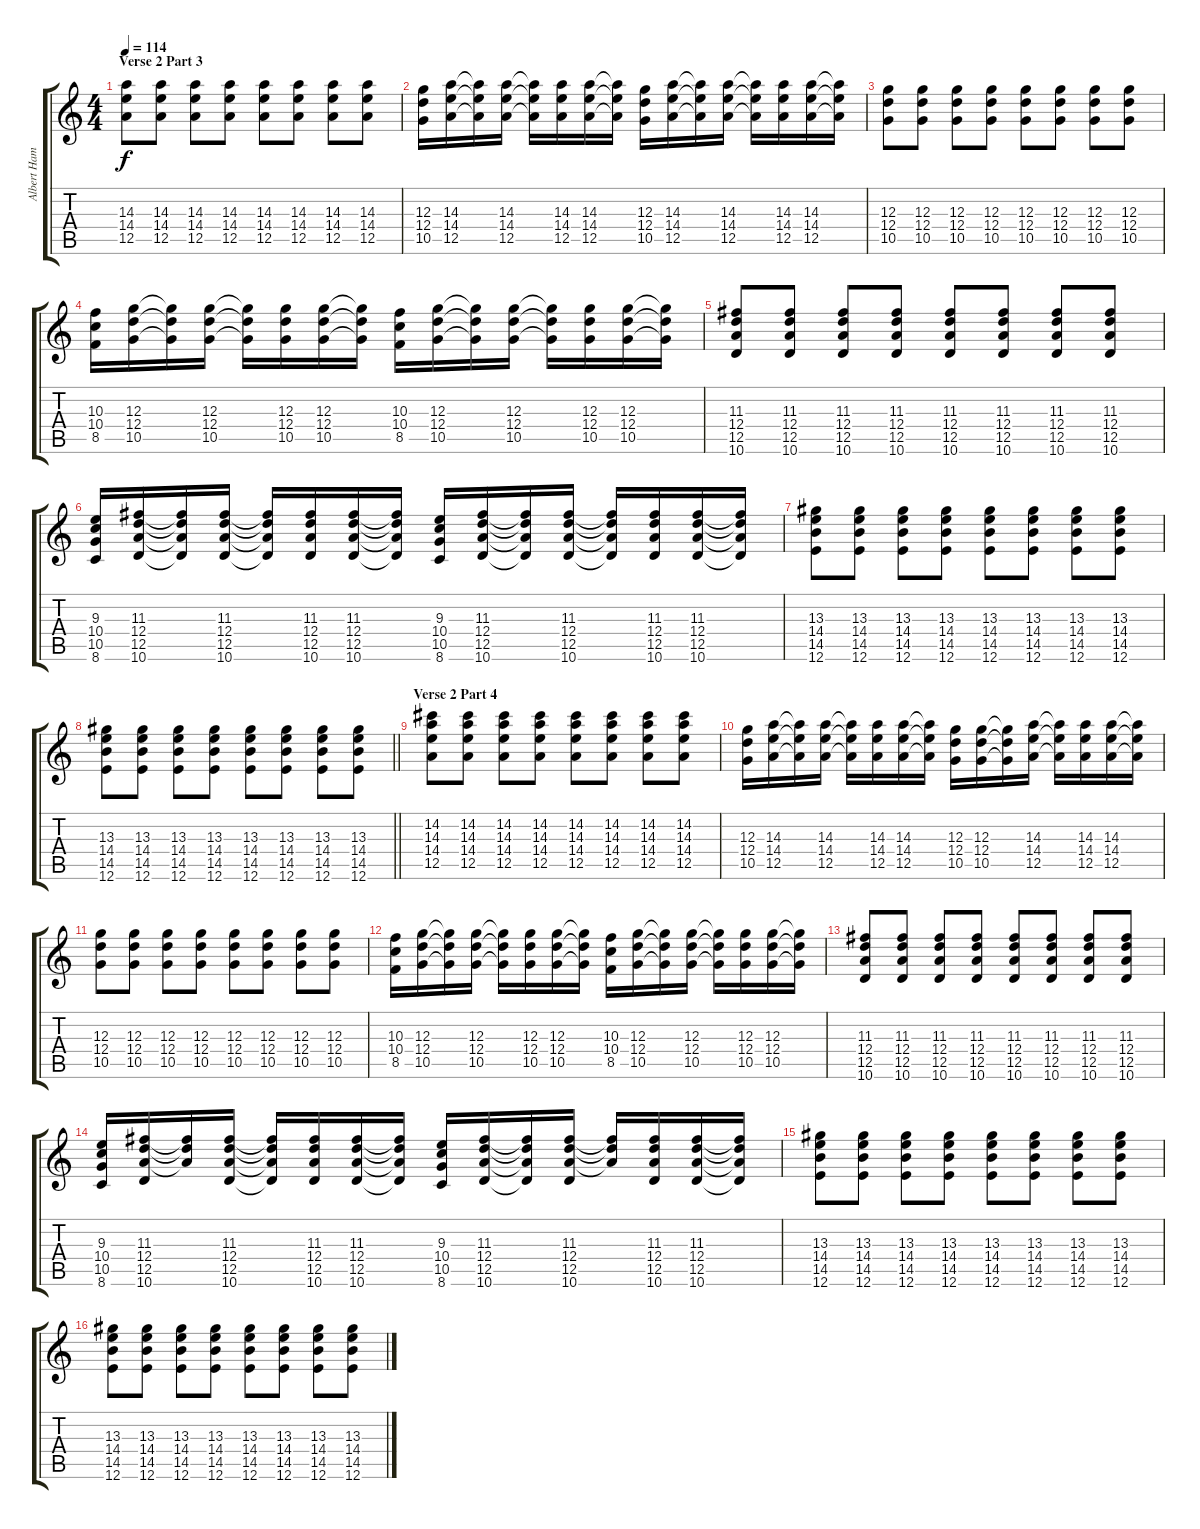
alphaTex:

\track ("Albert Hammond Jr." "Albert Ham") {instrument electricguitarclean}
\staff {score tabs}
\tuning (E4 B3 G3 D3 A2 E2) {hide}
\ts (4 4)
\section ("" "Verse 2 Part 3")
\tempo 114
\clef g2
\ks c
(14.3 14.4 12.5).8{dy f} (14.3 14.4 12.5).8 (14.3 14.4 12.5).8 (14.3 14.4 12.5).8 (14.3 14.4 12.5).8 (14.3 14.4 12.5).8 (14.3 14.4 12.5).8 (14.3 14.4 12.5).8 |
(12.3 12.4 10.5).16 (14.3 14.4 12.5).16 (14.3{t} 14.4{t} 12.5{t}).16 (14.3 14.4 12.5).16 (14.3{t} 14.4{t} 12.5{t}).16 (14.3 14.4 12.5).16 (14.3 14.4 12.5).16 (14.3{t} 14.4{t} 12.5{t}).16 (12.3 12.4 10.5).16 (14.3 14.4 12.5).16 (14.3{t} 14.4{t} 12.5{t}).16 (14.3 14.4 12.5).16 (14.3{t} 14.4{t} 12.5{t}).16 (14.3 14.4 12.5).16 (14.3 14.4 12.5).16 (14.3{t} 14.4{t} 12.5{t}).16 |
(12.3 12.4 10.5).8 (12.3 12.4 10.5).8 (12.3 12.4 10.5).8 (12.3 12.4 10.5).8 (12.3 12.4 10.5).8 (12.3 12.4 10.5).8 (12.3 12.4 10.5).8 (12.3 12.4 10.5).8 |
(10.3 10.4 8.5).16 (12.3 12.4 10.5).16 (12.3{t} 12.4{t} 10.5{t}).16 (12.3 12.4 10.5).16 (12.3{t} 12.4{t} 10.5{t}).16 (12.3 12.4 10.5).16 (12.3 12.4 10.5).16 (12.3{t} 12.4{t} 10.5{t}).16 (10.3 10.4 8.5).16 (12.3 12.4 10.5).16 (12.3{t} 12.4{t} 10.5{t}).16 (12.3 12.4 10.5).16 (12.3{t} 12.4{t} 10.5{t}).16 (12.3 12.4 10.5).16 (12.3 12.4 10.5).16 (12.3{t} 12.4{t} 10.5{t}).16 |
(11.3 12.4 12.5 10.6).8 (11.3 12.4 12.5 10.6).8 (11.3 12.4 12.5 10.6).8 (11.3 12.4 12.5 10.6).8 (11.3 12.4 12.5 10.6).8 (11.3 12.4 12.5 10.6).8 (11.3 12.4 12.5 10.6).8 (11.3 12.4 12.5 10.6).8 |
(9.3 10.4 10.5 8.6).16 (11.3 12.4 12.5 10.6).16 (11.3{t} 12.4{t} 12.5{t} 10.6{t}).16 (11.3 12.4 12.5 10.6).16 (11.3{t} 12.4{t} 12.5{t} 10.6{t}).16 (11.3 12.4 12.5 10.6).16 (11.3 12.4 12.5 10.6).16 (11.3{t} 12.4{t} 12.5{t} 10.6{t}).16 (9.3 10.4 10.5 8.6).16 (11.3 12.4 12.5 10.6).16 (11.3{t} 12.4{t} 12.5{t} 10.6{t}).16 (11.3 12.4 12.5 10.6).16 (11.3{t} 12.4{t} 12.5{t} 10.6{t}).16 (11.3 12.4 12.5 10.6).16 (11.3 12.4 12.5 10.6).16 (11.3{t} 12.4{t} 12.5{t} 10.6{t}).16 |
(13.3 14.4 14.5 12.6).8 (13.3 14.4 14.5 12.6).8 (13.3 14.4 14.5 12.6).8 (13.3 14.4 14.5 12.6).8 (13.3 14.4 14.5 12.6).8 (13.3 14.4 14.5 12.6).8 (13.3 14.4 14.5 12.6).8 (13.3 14.4 14.5 12.6).8 |
\barLineRight lightlight
(13.3 14.4 14.5 12.6).8 (13.3 14.4 14.5 12.6).8 (13.3 14.4 14.5 12.6).8 (13.3 14.4 14.5 12.6).8 (13.3 14.4 14.5 12.6).8 (13.3 14.4 14.5 12.6).8 (13.3 14.4 14.5 12.6).8 (13.3 14.4 14.5 12.6).8 |
\section ("" "Verse 2 Part 4")
(14.2 14.3 14.4 12.5).8 (14.2 14.3 14.4 12.5).8 (14.2 14.3 14.4 12.5).8 (14.2 14.3 14.4 12.5).8 (14.2 14.3 14.4 12.5).8 (14.2 14.3 14.4 12.5).8 (14.2 14.3 14.4 12.5).8 (14.2 14.3 14.4 12.5).8 |
(12.3 12.4 10.5).16 (14.3 14.4 12.5).16 (14.3{t} 14.4{t} 12.5{t}).16 (14.3 14.4 12.5).16 (14.3{t} 14.4{t} 12.5{t}).16 (14.3 14.4 12.5).16 (14.3 14.4 12.5).16 (14.3{t} 14.4{t} 12.5{t}).16 (12.3 12.4 10.5).16 (12.3 12.4 10.5).16 (12.3{t} 12.4{t} 10.5{t}).16 (14.3 14.4 12.5).16 (14.3{t} 14.4{t} 12.5{t}).16 (14.3 14.4 12.5).16 (14.3 14.4 12.5).16 (14.3{t} 14.4{t} 12.5{t}).16 |
(12.3 12.4 10.5).8 (12.3 12.4 10.5).8 (12.3 12.4 10.5).8 (12.3 12.4 10.5).8 (12.3 12.4 10.5).8 (12.3 12.4 10.5).8 (12.3 12.4 10.5).8 (12.3 12.4 10.5).8 |
(10.3 10.4 8.5).16 (12.3 12.4 10.5).16 (12.3{t} 12.4{t} 10.5{t}).16 (12.3 12.4 10.5).16 (12.3{t} 12.4{t} 10.5{t}).16 (12.3 12.4 10.5).16 (12.3 12.4 10.5).16 (12.3{t} 12.4{t} 10.5{t}).16 (10.3 10.4 8.5).16 (12.3 12.4 10.5).16 (12.3{t} 12.4{t} 10.5{t}).16 (12.3 12.4 10.5).16 (12.3{t} 12.4{t} 10.5{t}).16 (12.3 12.4 10.5).16 (12.3 12.4 10.5).16 (12.3{t} 12.4{t} 10.5{t}).16 |
(11.3 12.4 12.5 10.6).8 (11.3 12.4 12.5 10.6).8 (11.3 12.4 12.5 10.6).8 (11.3 12.4 12.5 10.6).8 (11.3 12.4 12.5 10.6).8 (11.3 12.4 12.5 10.6).8 (11.3 12.4 12.5 10.6).8 (11.3 12.4 12.5 10.6).8 |
(9.3 10.4 10.5 8.6).16 (11.3 12.4 12.5 10.6).16 (11.3{t} 12.4{t} 12.5{t}).16 (11.3 12.4 12.5 10.6).16 (11.3{t} 12.4{t} 12.5{t} 10.6{t}).16 (11.3 12.4 12.5 10.6).16 (11.3 12.4 12.5 10.6).16 (11.3{t} 12.4{t} 12.5{t} 10.6{t}).16 (9.3 10.4 10.5 8.6).16 (11.3 12.4 12.5 10.6).16 (11.3{t} 12.4{t} 12.5{t} 10.6{t}).16 (11.3 12.4 12.5 10.6).16 (11.3{t} 12.4{t} 12.5{t}).16 (11.3 12.4 12.5 10.6).16 (11.3 12.4 12.5 10.6).16 (11.3{t} 12.4{t} 12.5{t} 10.6{t}).16 |
(13.3 14.4 14.5 12.6).8 (13.3 14.4 14.5 12.6).8 (13.3 14.4 14.5 12.6).8 (13.3 14.4 14.5 12.6).8 (13.3 14.4 14.5 12.6).8 (13.3 14.4 14.5 12.6).8 (13.3 14.4 14.5 12.6).8 (13.3 14.4 14.5 12.6).8 |
(13.3 14.4 14.5 12.6).8 (13.3 14.4 14.5 12.6).8 (13.3 14.4 14.5 12.6).8 (13.3 14.4 14.5 12.6).8 (13.3 14.4 14.5 12.6).8 (13.3 14.4 14.5 12.6).8 (13.3 14.4 14.5 12.6).8 (13.3 14.4 14.5 12.6).8
